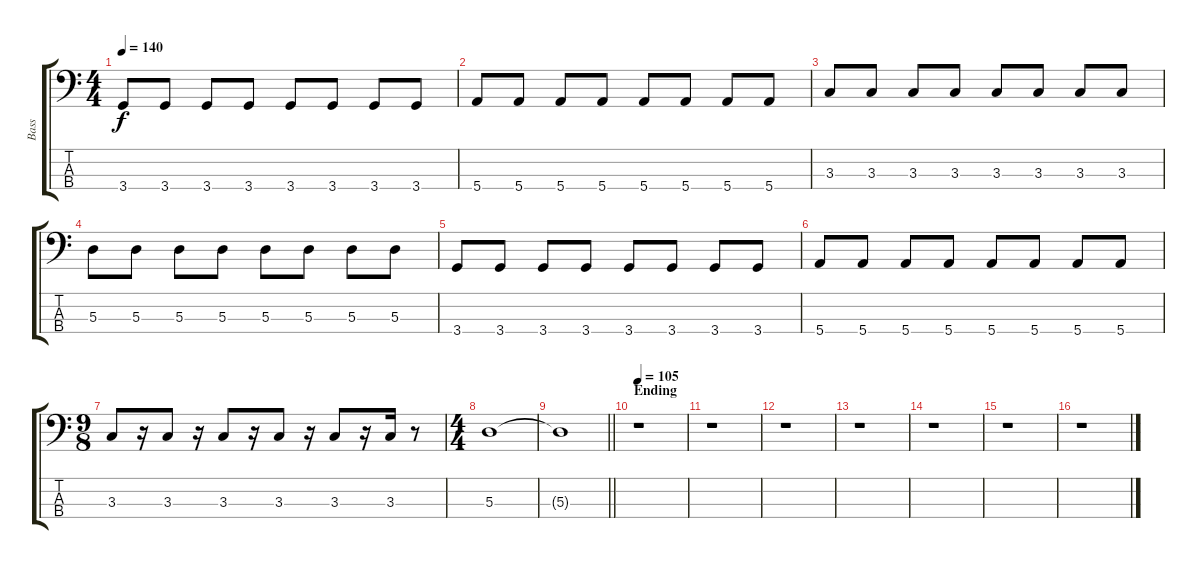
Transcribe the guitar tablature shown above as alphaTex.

\track ("Bass" "Bass") {instrument electricbassfinger}
\staff {score tabs}
\tuning (G2 D2 A1 E1) {hide}
\ts (4 4)
\tempo 140
\clef f4
\ks c
3.4.8{dy f} 3.4.8 3.4.8 3.4.8 3.4.8 3.4.8 3.4.8 3.4.8 |
5.4.8 5.4.8 5.4.8 5.4.8 5.4.8 5.4.8 5.4.8 5.4.8 |
3.3.8 3.3.8 3.3.8 3.3.8 3.3.8 3.3.8 3.3.8 3.3.8 |
5.3.8 5.3.8 5.3.8 5.3.8 5.3.8 5.3.8 5.3.8 5.3.8 |
3.4.8 3.4.8 3.4.8 3.4.8 3.4.8 3.4.8 3.4.8 3.4.8 |
5.4.8 5.4.8 5.4.8 5.4.8 5.4.8 5.4.8 5.4.8 5.4.8 |
\ts (9 8)
3.3.8 r.16 3.3.8 r.16 3.3.8 r.16 3.3.8 r.16 3.3.8 r.16 3.3.16 r.8 |
\ts (4 4)
5.3.1 |
\barLineRight lightlight
5.3{t}.1 |
\section ("" "Ending")
\tempo 105
r.1 |
r.1 |
r.1 |
r.1 |
r.1 |
r.1 |
r.1
